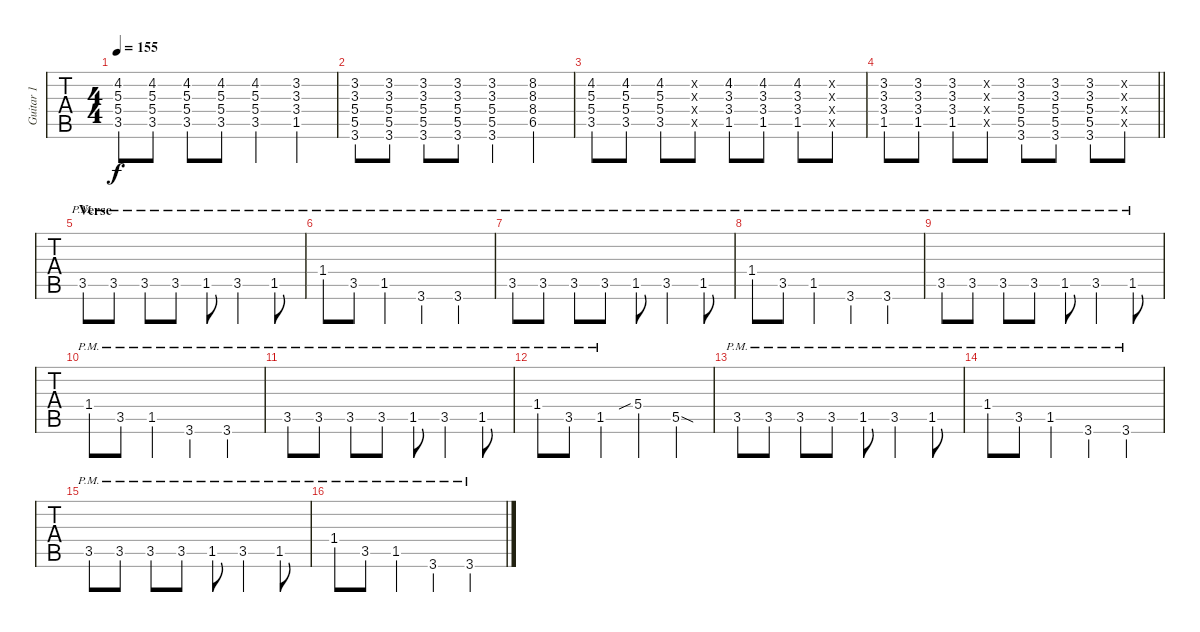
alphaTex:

\track ("Guitar 1" "Guitar 1") {instrument electricguitarclean}
\staff {tabs}
\tuning (E4 B3 G3 D3 A2 E2) {hide}
\ts (4 4)
\tempo 155
\clef g2
\ks eb
(4.2 5.3 5.4 3.5).8{dy f} (4.2 5.3 5.4 3.5).8 (4.2 5.3 5.4 3.5).8 (4.2 5.3 5.4 3.5).8 (4.2{st} 5.3 5.4 3.5).4 (3.2 3.3 3.4 1.5).4 |
(3.2 3.3 5.4 5.5 3.6).8 (3.2 3.3 5.4 5.5 3.6).8 (3.2 3.3 5.4 5.5 3.6).8 (3.2 3.3 5.4 5.5 3.6).8 (3.2{st} 3.3 5.4 5.5 3.6).4 (8.2 8.3 8.4 6.5).4 |
(4.2 5.3 5.4 3.5).8 (4.2 5.3 5.4 3.5).8 (4.2 5.3 5.4 3.5).8 (0.2{x} 0.3{x} 0.4{x} 0.5{x}).8 (4.2 3.3 3.4 1.5).8 (4.2 3.3 3.4 1.5).8 (4.2 3.3 3.4 1.5).8 (0.2{x} 0.3{x} 0.4{x} 0.5{x}).8 |
\barLineRight lightlight
(3.2 3.3 3.4 1.5).8 (3.2 3.3 3.4 1.5).8 (3.2 3.3 3.4 1.5).8 (0.2{x} 0.3{x} 0.4{x} 0.5{x}).8 (3.2 3.3 5.4 5.5 3.6).8 (3.2 3.3 5.4 5.5 3.6).8 (3.2 3.3 5.4 5.5 3.6).8 (0.2{x} 0.3{x} 0.4{x} 0.5{x}).8 |
\section ("" "Verse")
3.5{pm}.8{volume 13} 3.5{pm}.8 3.5{pm}.8 3.5{pm}.8 1.5{pm}.8 3.5{pm st}.4 1.5{pm}.8 |
1.4{pm}.8 3.5{pm}.8 1.5{pm}.4 3.6{pm st}.4 3.6{pm}.4 |
3.5{pm}.8 3.5{pm}.8 3.5{pm}.8 3.5{pm}.8 1.5{pm}.8 3.5{pm st}.4 1.5{pm}.8 |
1.4{pm}.8 3.5{pm}.8 1.5{pm}.4 3.6{pm st}.4 3.6{pm}.4 |
3.5{pm}.8 3.5{pm}.8 3.5{pm}.8 3.5{pm}.8 1.5{pm}.8 3.5{pm st}.4 1.5{pm}.8 |
1.4{pm}.8 3.5{pm}.8 1.5{pm}.4 3.6{pm st}.4 3.6{pm}.4 |
3.5{pm}.8 3.5{pm}.8 3.5{pm}.8 3.5{pm}.8 1.5{pm}.8 3.5{pm st}.4 1.5{pm}.8 |
1.4{pm}.8 3.5{pm}.8 1.5{pm}.4 5.4{sib}.4 5.5{sod}.4 |
3.5{pm}.8 3.5{pm}.8 3.5{pm}.8 3.5{pm}.8 1.5{pm}.8 3.5{pm st}.4 1.5{pm}.8 |
1.4{pm}.8 3.5{pm}.8 1.5{pm}.4 3.6{pm st}.4 3.6{pm}.4 |
3.5{pm}.8 3.5{pm}.8 3.5{pm}.8 3.5{pm}.8 1.5{pm}.8 3.5{pm st}.4 1.5{pm}.8 |
1.4{pm}.8 3.5{pm}.8 1.5{pm}.4 3.6{pm st}.4 3.6{pm}.4
